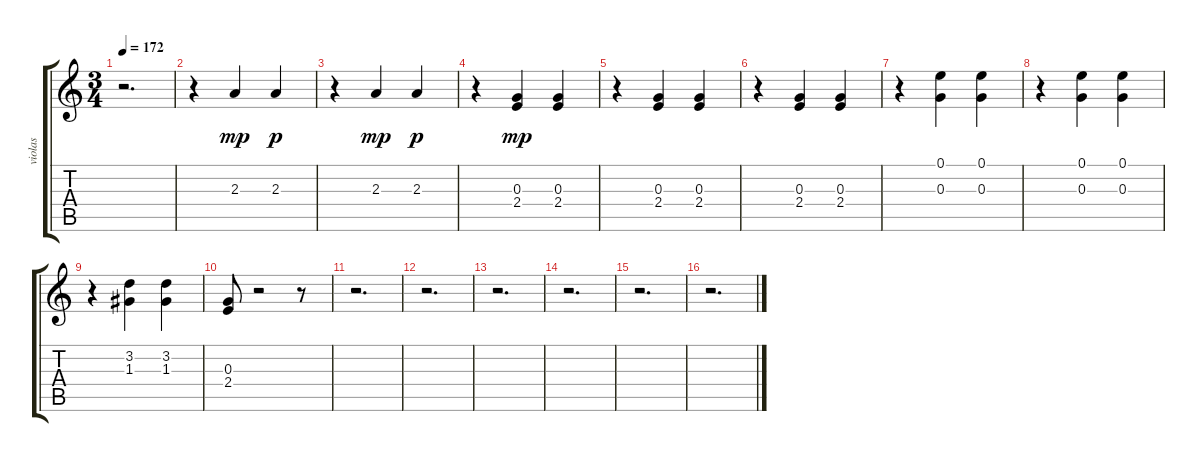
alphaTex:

\track ("violas" "violas") {instrument contrabass}
\staff {score tabs}
\tuning (E4 B3 G3 D3 A2 E2) {hide}
\ts (3 4)
\tempo 172
\clef g2
\ks c
r.2{d dy mp} |
r.4 2.3.4 2.3.4{dy p} |
r.4 2.3.4{dy mp} 2.3.4{dy p} |
r.4 (0.3 2.4).4{dy mp} (0.3 2.4).4 |
r.4 (0.3 2.4).4 (0.3 2.4).4 |
r.4 (0.3 2.4).4 (0.3 2.4).4 |
r.4 (0.1 0.3).4 (0.1 0.3).4 |
r.4 (0.1 0.3).4 (0.1 0.3).4 |
r.4 (3.2 1.3).4 (3.2 1.3).4 |
(0.3 2.4).8 r.2 r.8 |
r.2{d} |
r.2{d} |
r.2{d} |
r.2{d} |
r.2{d} |
r.2{d}
